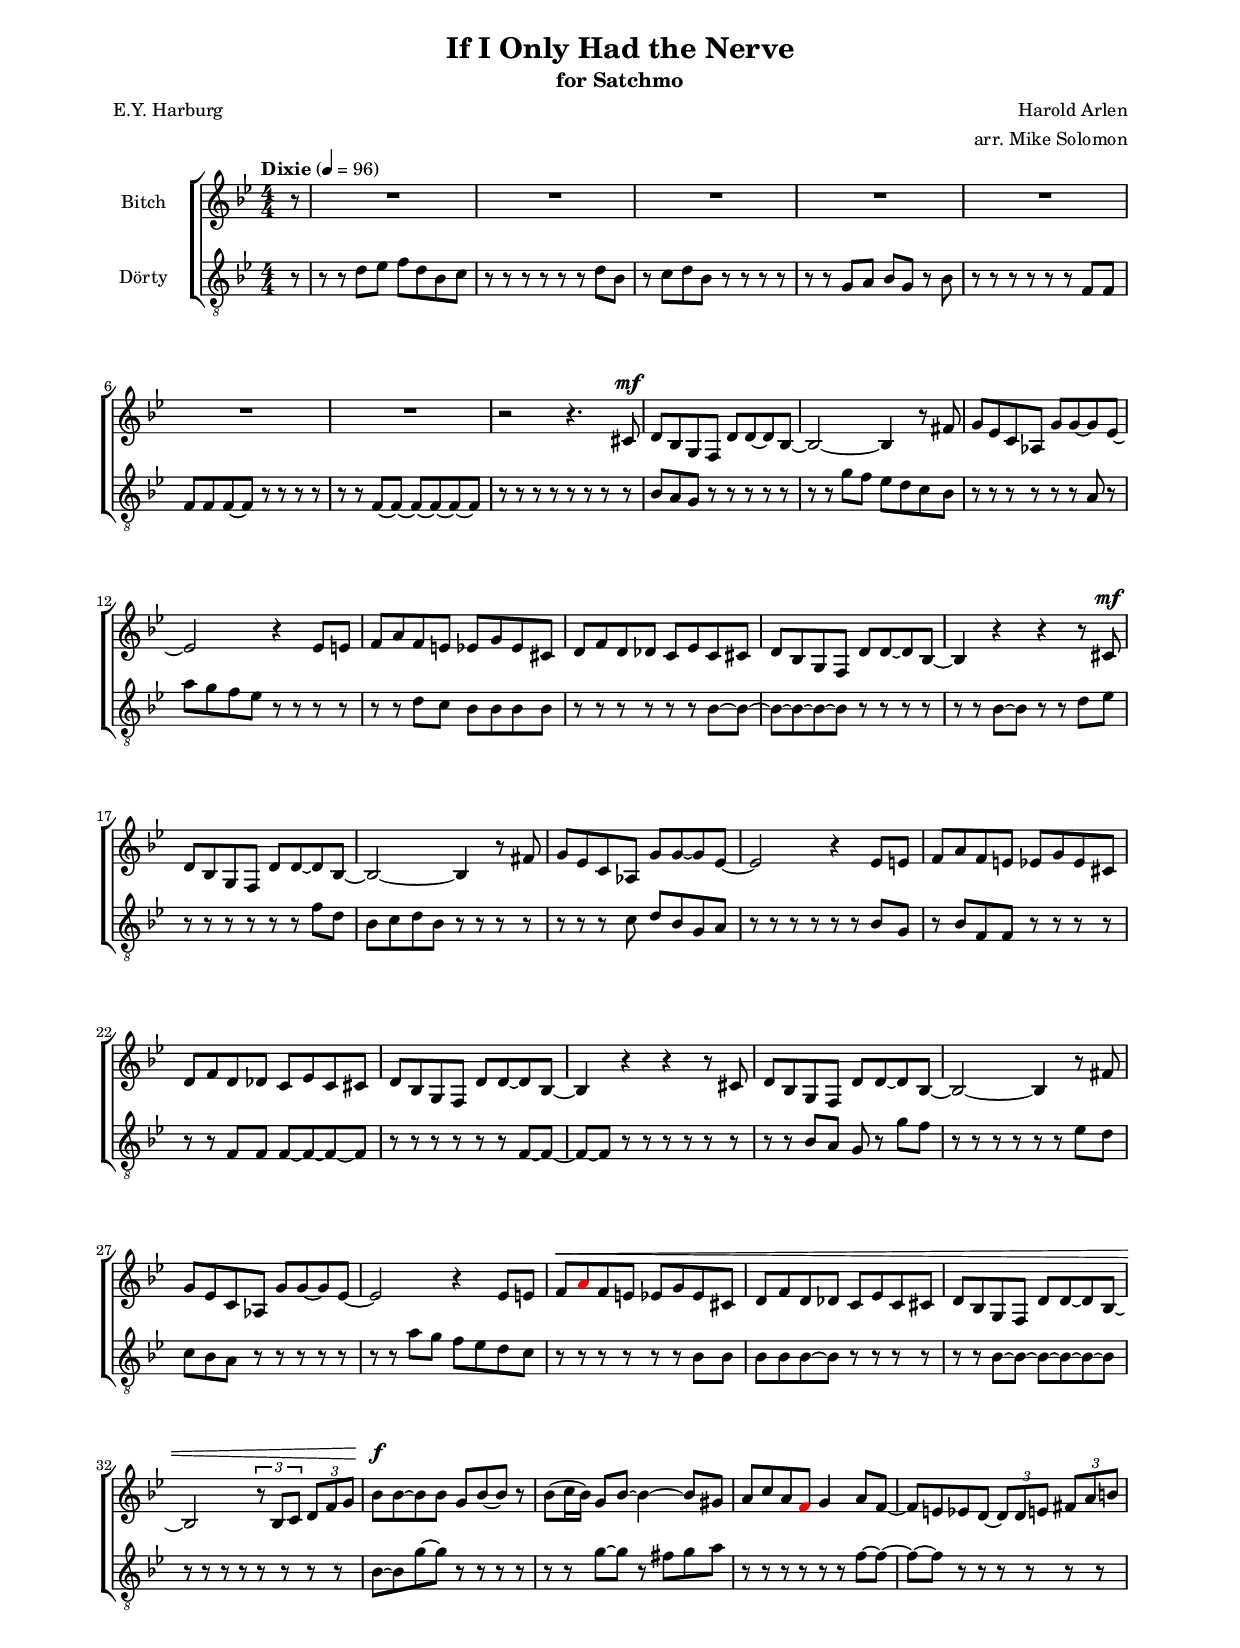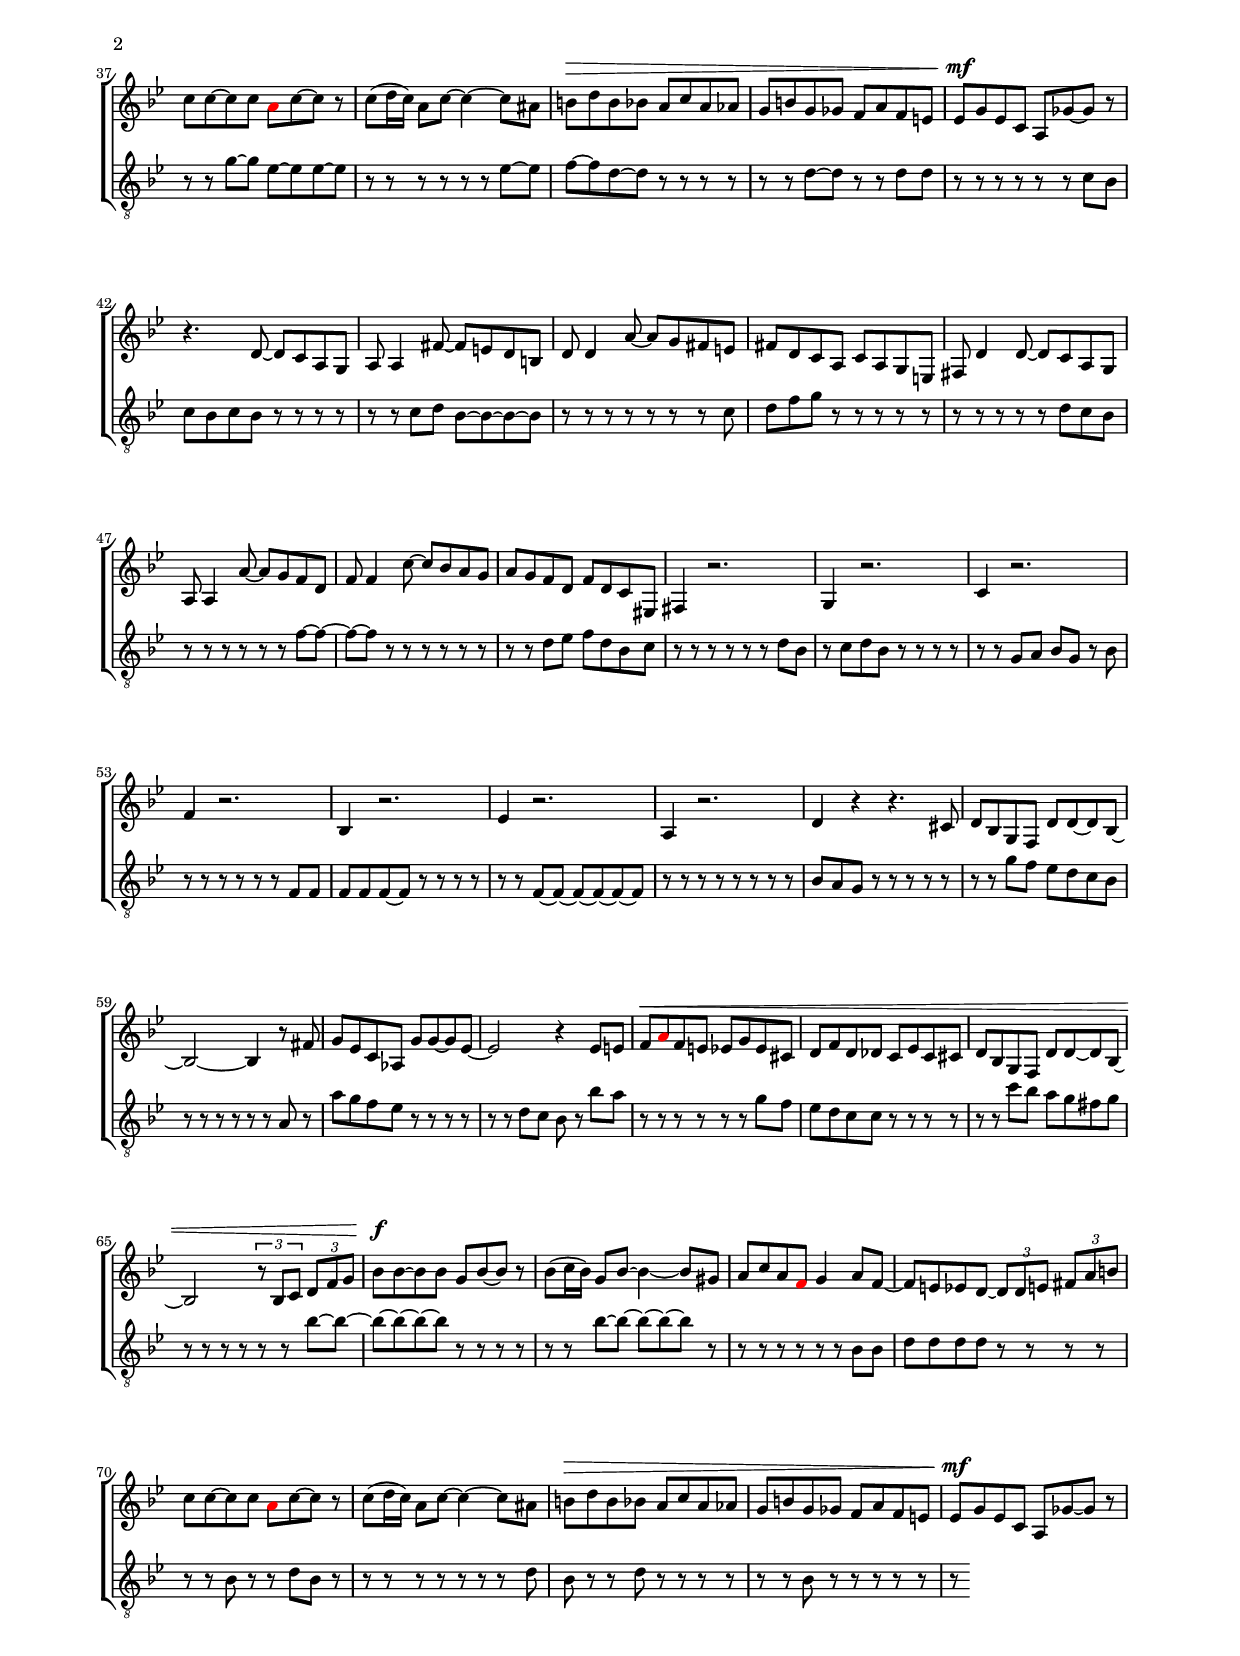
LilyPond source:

\version "2.19.0"
\include "defs-devel.ly"

marD = \markup \null
elsD = \markup \null
mikD = \markup \null
rynZ = \markup \null
desD = \markup \null

#(set-global-staff-size 15.87)
autoBeamInstruction = \autoBeamOn

solo = \markup \italic "solo"
psolo = \markup \italic "(solo)"
skat = \markup \italic "sit skat"
shoot = \markup \italic "SYT"

\header {
  title = "If I Only Had the Nerve"
  subtitle = "for Satchmo"
  %title = "Somewhere Over the Rainbow"
  composer = "Harold Arlen"
  poet = "E.Y. Harburg"
  arranger = "arr. Mike Solomon"
  %arranger = "arr. (anon)"
}
\paper {
  #(define fonts
    (set-global-fonts
    #:music "lilyjazz"
    #:brace "lilyjazz"
    #:roman "LilyJAZZText"
    #:sans "LilyJAZZChord"
    #:factor (/ staff-height pt 20)
  ))
  ragged-right = ##f
  left-margin = 0.75\in
  right-margin = 0.75\in
  top-margin = 0.5\in
  bottom-margin = 0.6\in
  ragged-last-bottom = ##f
  %max-systems-per-page = #2
  %oddHeaderMarkup = "FIRST FULL DRAFT 20.10.14 4:44"
  %evenHeaderMarkup = "FIRST FULL DRAFT 20.10.14 4:44"
}


#(ly:set-option 'point-and-click #f)

#(set-global-staff-size 15.87)

railroad =  {
  \once \override BreathingSign.text = \markup \musicglyph #"scripts.caesura.straight"
  \breathe
}
myred = \once \override NoteHead #'color = #red

php = \once \override Hairpin.stencil = #(parenthesize-callback ly:hairpin::print)

\paper {
  footnote-separator-markup = \markup { \column { " "\override #`(span-factor . 1/5) { \draw-hline } }}
  footnote-padding = 1\mm
  top-system-spacing = #'((basic-distance . 1) (minimum-distance . 0) (padding . 1) (stretchability . 40))
  bottom-system-spacing = #'((basic-distance . 1) (minimum-distance . 0) (padding . 1) (stretchability . 50))
  ragged-right = ##f
}

prefatoryMatter = {
  \key bes \major
  \autoBeamInstruction
  \time 4/4
}

scorePrefatoryMatter = {
  \prefatoryMatter
  \partial 8
}

midiPrefatoryMatter = {
  \prefatoryMatter
  \partial 8
}

theme = \relative c {
  cis8-\tag #'first \mf |
  d8 bes8 g8 f8 d'8 d8 ~ d8 bes8 ~ |
  bes2 ~ bes4 r8 fis'8 |
  g8 ees8 c8 aes8 g'8 g8 ~ g8 ees8 ~ |
  ees2 r4 ees8 e8 |
  f8-\tag #'second \< \tag #'second { \rred } a8 f8 e8 ees8 g8 ees8 cis8 |
  d8 f8 d8 des8 c8 ees8 c8 cis8 |
  d8 bes8 g8 f8 d'8 d8 ~ d8 bes8 ~ |
  \tag #'first { bes4 }
  \tag #'second { bes2 }
}

marks = {
  \tempo "Dixie" 4=96
  \time 4/4
  \set Score.tempoWholesPerMinute = #(ly:make-moment (* 3 96) 8 0 0)
  \partial 8 s8
  \repeat unfold 200 \unfoldSwing #96
}

soprano = \transpose c c {
  r8
  R1*7
  r2 r4.
  \transpose c c' \removeWithTag #'second \theme
  r4 r4 r8
  \transpose c c' \removeWithTag #'second \theme
  r4 r4 r8
  \transpose c c' \removeWithTag #'first \theme
  \relative c' {
    \times 2/3 { r8 bes c } \times 2/3 { d f g } |
    bes8\f bes8 ~ bes8 bes8 g8 bes8 ~ bes8 r8 |
    bes8 ( c16 bes ) g8 bes8 ~ bes4 ~ bes8 gis8 |
    a8 c8 a8 \rred f8 g4 a8 f8 ~ |
    f8 e8 ees8 d8 ~ \times 2/3 { d d e } \times 2/3 { fis a b } |
    c8 c8 ~ c8 c8 \rred a8 c8 ~ c8 r8 |
    c8 ( d16 c ) a8 c8 ~ c4 ~ c8 ais8 |
    b8\> d8 b8 bes8 a8 c8 a8 aes8 |
    g8 b8 g8 ges8 f8 a8 f8 e8 |
    ees8\mf g8 ees8 c8 a8 ges'8 ~ ges8 r8 |
    r4. d8 ~ d c a g |
    a a4 fis'8 ~ fis e d b |
    d d4 a'8 ~ a g fis e |
    fis d c a c a g e |
    fis d'4 d8 ~ d c a g |
    a a4 a'8 ~ a g f d |
    f f4 c'8 ~ c bes a g |
    a g f d f d c eis, |
    fis4 r2. |
    g4 r2. |
    c4 r2. |
    f4 r2. |
    bes,4 r2. |
    ees4 r2. |
    a,4 r2. |
    d4 r4 r4. 
  }
  \transpose c c' \removeWithTag #'first \theme
  \relative c' {
      \times 2/3 { r8 bes c } \times 2/3 { d f g } |
      bes8\f bes8 ~ bes8 bes8 g8 bes8 ~ bes8 r8 |
      bes8 ( c16 bes ) g8 bes8 ~ bes4 ~ bes8 gis8 |
      a8 c8 a8 \rred f8 g4 a8 f8 ~ |
      f8 e8 ees8 d8 ~ \times 2/3 { d d e } \times 2/3 { fis a b } |
      c8 c8 ~ c8 c8 \rred a8 c8 ~ c8 r8 |
      c8 ( d16 c ) a8 c8 ~ c4 ~ c8 ais8 |
      b8\> d8 b8 bes8 a8 c8 a8 aes8 |
      g8 b8 g8 ges8 f8 a8 f8 e8 |
      ees8\mf g8 ees8 c8 a8 ges'8 ~ ges8 r8 |
  }
}

sopranoWords = \lyricmode {
}

test = \transpose c c, {
  \clef "treble_8"
  \transpose g g { r8 r8 r8 d''8 ees''8 f''8 d''8 bes'8 c''8 r8 r8 r8 r8 r8 r8 d''8 bes'8 r8 c''8 d''8 bes'8 r8 r8 r8 r8 r8 r8 g'8 a'8 bes'8 g'8 r8 bes'8 r8 r8 r8 r8 r8 r8 f'8 f'8 f'8 f'8 f'8 ~ f'8 r8 r8 r8 r8 r8 r8 f'8 ~ f'8 ~ f'8 ~ f'8 ~ f'8 ~ f'8 r8 r8 r8 r8 r8 r8 r8 r8 bes'8 a'8 g'8 r8 r8 r8 r8 r8 r8 r8 g''8 f''8 ees''8 d''8 c''8 bes'8 r8 r8 r8 r8 r8 r8 a'8 r8 a''8 g''8 f''8 ees''8 r8 r8 r8 r8 r8 r8 d''8 c''8 bes'8 bes'8 bes'8 bes'8 r8 r8 r8 r8 r8 r8 bes'8 ~ bes'8 ~ bes'8 ~ bes'8 ~ bes'8 ~ bes'8 r8 r8 r8 r8 r8 r8 bes'8 ~ bes'8 r8 r8 d''8 ees''8 r8 r8 r8 r8 r8 r8 f''8 d''8 bes'8 c''8 d''8 bes'8 r8 r8 r8 r8 r8 r8 r8 c''8 d''8 bes'8 g'8 a'8 r8 r8 r8 r8 r8 r8 bes'8 g'8 r8 bes'8 f'8 f'8 r8 r8 r8 r8 r8 r8 f'8 f'8 f'8 ~ f'8 ~ f'8 ~ f'8 r8 r8 r8 r8 r8 r8 f'8 ~ f'8 ~ f'8 ~ f'8 r8 r8 r8 r8 r8 r8 r8 r8 bes'8 a'8 g'8 r8 g''8 f''8 r8 r8 r8 r8 r8 r8 ees''8 d''8 c''8 bes'8 a'8 r8 r8 r8 r8 r8 r8 r8 a''8 g''8 f''8 ees''8 d''8 c''8 r8 r8 r8 r8 r8 r8 bes'8 bes'8 bes'8 bes'8 bes'8 ~ bes'8 r8 r8 r8 r8 r8 r8 bes'8 ~ bes'8 ~ bes'8 ~ bes'8 ~ bes'8 ~ bes'8 r8 r8 r8 r8 r8 r8 r8 r8 bes'8 ~ bes'8 g''8 ~ g''8 r8 r8 r8 r8 r8 r8 g''8 ~ g''8 r8 fis''8 g''8 a''8 r8 r8 r8 r8 r8 r8 f''8 ~ f''8 ~ f''8 ~ f''8 r8 r8 r8 r8 r8 r8 r8 r8 g''8 ~ g''8 ees''8 ~ ees''8 ees''8 ~ ees''8 r8 r8 r8 r8 r8 r8 ees''8 ~ ees''8 f''8 ~ f''8 d''8 ~ d''8 r8 r8 r8 r8 r8 r8 d''8 ~ d''8 r8 r8 d''8 d''8 r8 r8 r8 r8 r8 r8 c''8 bes'8 c''8 bes'8 c''8 bes'8 r8 r8 r8 r8 r8 r8 c''8 d''8 bes'8 ~ bes'8 ~ bes'8 ~ bes'8 r8 r8 r8 r8 r8 r8 r8 c''8 d''8 f''8 g''8 r8 r8 r8 r8 r8 r8 r8 r8 r8 r8 d''8 c''8 bes'8 r8 r8 r8 r8 r8 r8 f''8 ~ f''8 ~ f''8 ~ f''8 r8 r8 r8 r8 r8 r8 r8 r8 d''8 ees''8 f''8 d''8 bes'8 c''8 r8 r8 r8 r8 r8 r8 d''8 bes'8 r8 c''8 d''8 bes'8 r8 r8 r8 r8 r8 r8 g'8 a'8 bes'8 g'8 r8 bes'8 r8 r8 r8 r8 r8 r8 f'8 f'8 f'8 f'8 f'8 ~ f'8 r8 r8 r8 r8 r8 r8 f'8 ~ f'8 ~ f'8 ~ f'8 ~ f'8 ~ f'8 r8 r8 r8 r8 r8 r8 r8 r8 bes'8 a'8 g'8 r8 r8 r8 r8 r8 r8 r8 g''8 f''8 ees''8 d''8 c''8 bes'8 r8 r8 r8 r8 r8 r8 a'8 r8 a''8 g''8 f''8 ees''8 r8 r8 r8 r8 r8 r8 d''8 c''8 bes'8 r8 bes''8 a''8 r8 r8 r8 r8 r8 r8 g''8 f''8 ees''8 d''8 c''8 c''8 r8 r8 r8 r8 r8 r8 c'''8 bes''8 a''8 g''8 fis''8 g''8 r8 r8 r8 r8 r8 r8 bes''8 ~ bes''8 ~ bes''8 ~ bes''8 ~ bes''8 ~ bes''8 r8 r8 r8 r8 r8 r8 bes''8 ~ bes''8 ~ bes''8 ~ bes''8 ~ bes''8 r8 r8 r8 r8 r8 r8 r8 bes'8 bes'8 d''8 d''8 d''8 d''8 r8 r8 r8 r8 r8 r8 bes'8 r8 r8 d''8 bes'8 r8 r8 r8 r8 r8 r8 r8 r8 d''8 bes'8 r8 r8 d''8 r8 r8 r8 r8 r8 r8 bes'8 r8 r8 r8 r8 r8 r8 }
}


\score {
  \new ChoirStaff <<
    \new Staff \with { instrumentName = #"Bitch" %shortInstrumentName = #"M."
} <<
      \new Voice = "soprano" { << { \numericTimeSignature
	\scorePrefatoryMatter
        \soprano
      } {
	\scorePrefatoryMatter
        \marks
      } >> }
      \new Lyrics \lyricsto "soprano" {
        \sopranoWords
      }
    >>
    \new Staff \with { instrumentName = #"Dörty" %shortInstrumentName = #"E."
} <<
      \new Voice = "mezzo" { \numericTimeSignature
	\scorePrefatoryMatter
        \test
      }
    >>
  >>
  \midi{}
  \layout {
    \context {
      \Voice
      \override TextScript #'layer = #6
      \override NoteHead #'layer = #7
      \override Glissando #'breakable = ##t
      \override TupletNumber #'breakable = ##t
      \override TupletBracket #'breakable = ##t
      \override DynamicLineSpanner.direction = #UP
      \remove "Forbid_line_break_engraver"
    }
    \context {
      \Staff
      %\consists "Metronome_mark_engraver"
      \override TimeSignature #'style = #'numbered
      \override StaffSymbol #'layer = #4
      \override TimeSignature #'layer = #3
      \override TimeSignature #'whiteout = ##t
    }
    \context {
      \Lyrics
      %\override LyricText #'whiteout = ##t
      \override LyricText #'layer = #6
    }
    \context {
      \Score
      %\remove "Metronome_mark_engraver"
      \override NonMusicalPaperColumn #'allow-loose-spacing = ##f
    }
  }
}
